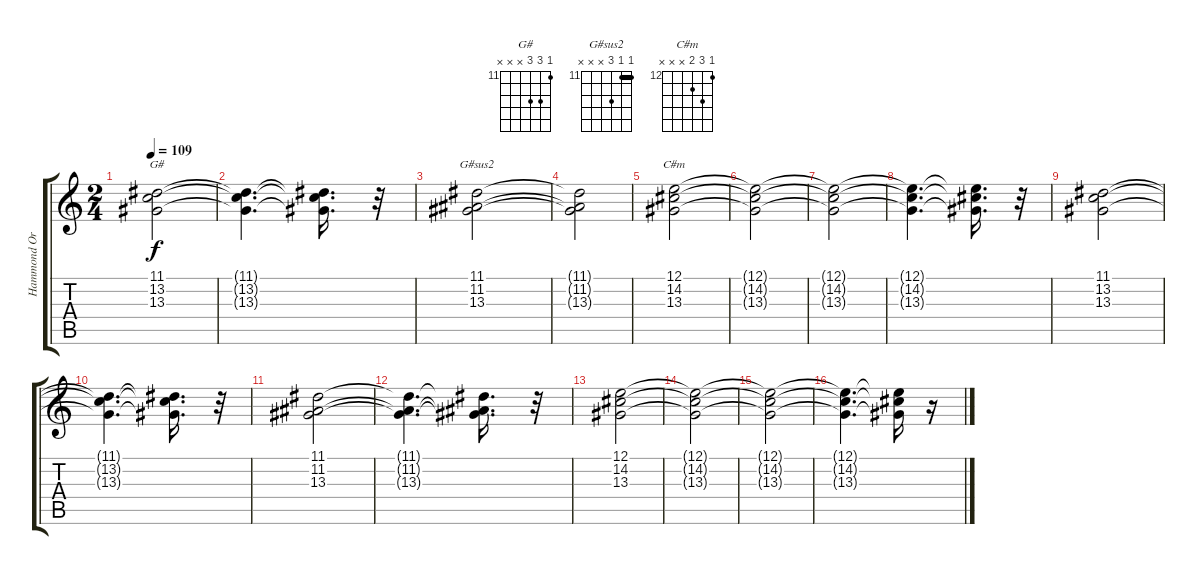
\track ("Hammond Organ" "Hammond Or") {solo instrument drawbarorgan}
\staff {score tabs}
\tuning (E4 B3 G3 D3 A2 E2) {hide}
\chord ("G#" 11 13 13 x x x) {firstfret 11}
\chord ("G#sus2" 11 11 13 x x x) {firstfret 11 barre 11}
\chord ("C#m" 12 14 13 x x x) {firstfret 12}
\ts (2 4)
\tempo 109
\clef g2
\ks c
(11.1 13.2 13.3).2{ch "G#" dy f} |
(11.1{t} 13.2{t} 13.3{t}).4{d} (11.1{t} 13.2{t} 13.3{t}).16{d} r.32 |
(11.1 11.2 13.3).2{ch "G#sus2"} |
(11.1{t} 11.2{t} 13.3{t}).2 |
(12.1 14.2 13.3).2{ch "C#m"} |
(12.1{t} 14.2{t} 13.3{t}).2 |
(12.1{t} 14.2{t} 13.3{t}).2 |
(12.1{t} 14.2{t} 13.3{t}).4{d} (12.1{t} 14.2{t} 13.3{t}).16{d} r.32 |
(11.1 13.2 13.3).2 |
(11.1{t} 13.2{t} 13.3{t}).4{d} (11.1{t} 13.2{t} 13.3{t}).16{d} r.32 |
(11.1 11.2 13.3).2 |
(11.1{t} 11.2{t} 13.3{t}).4{d} (11.1{t} 11.2{t} 13.3{t}).16{d} r.32 |
(12.1 14.2 13.3).2 |
(12.1{t} 14.2{t} 13.3{t}).2 |
(12.1{t} 14.2{t} 13.3{t}).2 |
(12.1{t} 14.2{t} 13.3{t}).4{d} (12.1{t} 14.2{t} 13.3{t}).16 r.16
